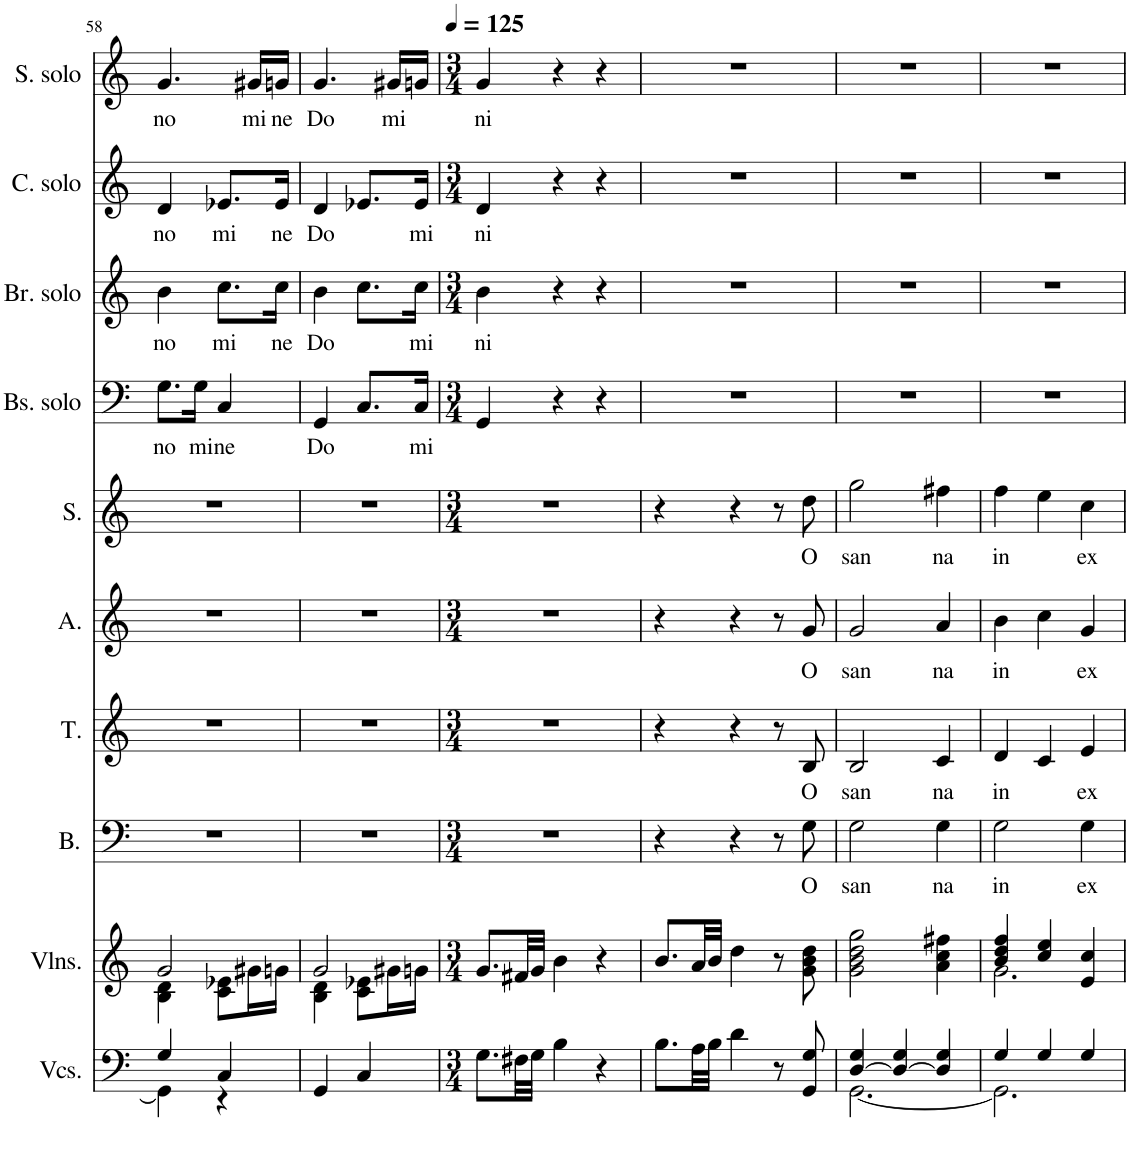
**kern	**kern	**kern	**text	**kern	**text	**kern	**text	**kern	**text	**kern	**text	**kern	**text	**kern	**text	**kern	**text
*part10	*part9	*part8	*part8	*part7	*part7	*part6	*part6	*part5	*part5	*part4	*part4	*part3	*part3	*part2	*part2	*part1	*part1
*staff10	*staff9	*staff8	*staff8	*staff7	*staff7	*staff6	*staff6	*staff5	*staff5	*staff4	*staff4	*staff3	*staff3	*staff2	*staff2	*staff1	*staff1
*I"Violoncelles, Accompaniment: Left	*I"Violons, Accompaniment: Right	*I"Bass	*	*I"Ténor	*	*I"Alto	*	*I"Soprano	*	*I"Bass solo	*	*I"Baryton solo	*	*I"Contralto solo	*	*I"Soprano solo	*
*I'Vcs.	*I'Vlns.	*I'B.	*	*I'T.	*	*I'A.	*	*I'S.	*	*I'Bs. solo	*	*I'Br. solo	*	*I'C. solo	*	*I'S. solo	*
!!LO:PB:g=z
*clefF4	*clefG2	*clefF4	*	*clefG2	*	*clefG2	*	*clefG2	*	*clefF4	*	*clefG2	*	*clefG2	*	*clefG2	*
*	*	*	*	*	*	*	*	*	*	*	*	*Trd7c12	*	*	*	*	*
*k[]	*k[]	*k[]	*	*k[]	*	*k[]	*	*k[]	*	*k[]	*	*k[]	*	*k[]	*	*k[]	*
*M2/4	*M2/4	*M2/4	*	*M2/4	*	*M2/4	*	*M2/4	*	*M2/4	*	*M2/4	*	*M2/4	*	*M2/4	*
=58	=58	=58	=58	=58	=58	=58	=58	=58	=58	=58	=58	=58	=58	=58	=58	=58	=58
*^	*^	*	*	*	*	*	*	*	*	*	*	*	*	*	*	*	*
!	!	!	!	!	!	!	!	!	!	!	!	!	!LO:LY:b	!	!LO:LY:b	!	!LO:LY:b	!	!LO:LY:b
4G/	4GG\]	2g/	4B\ 4d\	2r	.	2r	.	2r	.	2r	.	8.G\L	no	4b\	no	4d/	no	4.g/	no
!	!	!	!	!	!	!	!	!	!	!	!	!	!LO:LY:b	!	!	!	!	!	!
.	.	.	.	.	.	.	.	.	.	.	.	16G\Jk	mi	.	.	.	.	.	.
!	!	!	!	!	!	!	!	!	!	!	!	!	!LO:LY:b	!	!LO:LY:b	!	!LO:LY:b	!	!
4C/	4r	.	8c\ 8e-X\L	.	.	.	.	.	.	.	.	4C/	ne	8.cc\L	mi	8.e-X/L	mi	.	.
!	!	!	!	!	!	!	!	!	!	!	!	!	!	!	!	!	!	!	!LO:LY:b
.	.	.	16g#X\L	.	.	.	.	.	.	.	.	.	.	.	.	.	.	16g#X/LL	mi
!	!	!	!	!	!	!	!	!	!	!	!	!	!	!	!LO:LY:b	!	!LO:LY:b	!	!LO:LY:b
.	.	.	16gn\JJ	.	.	.	.	.	.	.	.	.	.	16cc\Jk	ne	16e-/Jk	ne	16gn/JJ	ne
*v	*v	*	*	*	*	*	*	*	*	*	*	*	*	*	*	*	*	*	*
=59	=59	=59	=59	=59	=59	=59	=59	=59	=59	=59	=59	=59	=59	=59	=59	=59	=59	=59
!	!	!	!	!	!	!	!	!	!	!	!	!LO:LY:b	!	!LO:LY:b	!	!LO:LY:b	!	!LO:LY:b
4GG/	2g/	4B\ 4d\	2r	.	2r	.	2r	.	2r	.	4GG/	Do	4b\	Do	4d/	Do	4.g/	Do
4C/	.	8c\ 8e-X\L	.	.	.	.	.	.	.	.	8.C/L	.	8.cc\L	.	8.e-X/L	.	.	.
!	!	!	!	!	!	!	!	!	!	!	!	!	!	!	!	!	!	!LO:LY:b
.	.	16g#X\L	.	.	.	.	.	.	.	.	.	.	.	.	.	.	16g#X/LL	mi
!	!	!	!	!	!	!	!	!	!	!	!	!LO:LY:b	!	!LO:LY:b	!	!LO:LY:b	!	!
.	.	16gn\JJ	.	.	.	.	.	.	.	.	16C/Jk	mi	16cc\Jk	mi	16e-/Jk	mi	16gn/JJ	.
*	*v	*v	*	*	*	*	*	*	*	*	*	*	*	*	*	*	*	*
=60	=60	=60	=60	=60	=60	=60	=60	=60	=60	=60	=60	=60	=60	=60	=60	=60	=60
*M3/4	*M3/4	*M3/4	*	*M3/4	*	*M3/4	*	*M3/4	*	*M3/4	*	*M3/4	*	*M3/4	*	*M3/4	*
*	*	*	*	*	*	*	*	*	*	*	*	*	*	*	*	*MM125	*
*	*^	*	*	*	*	*	*	*	*	*	*	*	*	*	*	*	*
!	!	!	!	!	!	!	!	!	!	!	!	!	!	!LO:LY:b	!	!LO:LY:b	!	!LO:LY:b
*	*v	*v	*	*	*	*	*	*	*	*	*	*	*	*	*	*	*	*
8.G\L	8.g/L	2.r	.	2.r	.	2.r	.	2.r	.	4GG/	.	4b\	ni	4d/	ni	4g/	ni
32F#X\LL	32f#X/LL	.	.	.	.	.	.	.	.	.	.	.	.	.	.	.	.
32G\JJJ	32g/JJJ	.	.	.	.	.	.	.	.	.	.	.	.	.	.	.	.
4B\	4b\	.	.	.	.	.	.	.	.	4r	.	4r	.	4r	.	4r	.
4r	4r	.	.	.	.	.	.	.	.	4r	.	4r	.	4r	.	4r	.
=61	=61	=61	=61	=61	=61	=61	=61	=61	=61	=61	=61	=61	=61	=61	=61	=61	=61
8.B\L	8.b/L	4r	.	4r	.	4r	.	4r	.	2.r	.	2.r	.	2.r	.	2.r	.
32A\LL	32a/LL	.	.	.	.	.	.	.	.	.	.	.	.	.	.	.	.
32B\JJJ	32b/JJJ	.	.	.	.	.	.	.	.	.	.	.	.	.	.	.	.
4d\	4dd\	4r	.	4r	.	4r	.	4r	.	.	.	.	.	.	.	.	.
8r	8r	8r	.	8r	.	8r	.	8r	.	.	.	.	.	.	.	.	.
!	!	!	!LO:LY:b	!	!LO:LY:b	!	!LO:LY:b	!	!LO:LY:b	!	!	!	!	!	!	!	!
8GG/ 8G/	8g\ 8b\ 8dd\	8G\	O	8B/	O	8g/	O	8dd\	O	.	.	.	.	.	.	.	.
=62	=62	=62	=62	=62	=62	=62	=62	=62	=62	=62	=62	=62	=62	=62	=62	=62	=62
*^	*	*	*	*	*	*	*	*	*	*	*	*	*	*	*	*	*
!	!	!	!	!LO:LY:b	!	!LO:LY:b	!	!LO:LY:b	!	!LO:LY:b	!	!	!	!	!	!	!	!
[4D/ 4G/	[2.GG\	2g\ 2b\ 2dd\ 2gg\	2G\	san	2B/	san	2g/	san	2gg\	san	2.r	.	2.r	.	2.r	.	2.r	.
4D/_ 4G/	.	.	.	.	.	.	.	.	.	.	.	.	.	.	.	.	.	.
!	!	!	!	!LO:LY:b	!	!LO:LY:b	!	!LO:LY:b	!	!LO:LY:b	!	!	!	!	!	!	!	!
4D/] 4G/	.	4a\ 4cc\ 4ff#X\	4G\	na	4c/	na	4a/	na	4ff#X\	na	.	.	.	.	.	.	.	.
=63	=63	=63	=63	=63	=63	=63	=63	=63	=63	=63	=63	=63	=63	=63	=63	=63	=63	=63
*	*	*^	*	*	*	*	*	*	*	*	*	*	*	*	*	*	*	*
!	!	!	!	!	!LO:LY:b	!	!LO:LY:b	!	!LO:LY:b	!	!LO:LY:b	!	!	!	!	!	!	!	!
4G/	2.GG\]	4b/ 4dd/ 4ff/	2.g\	2G\	in	4d/	in	4b\	in	4ff\	in	2.r	.	2.r	.	2.r	.	2.r	.
4G/	.	4cc/ 4ee/	.	.	.	4c/	.	4cc\	.	4ee\	.	.	.	.	.	.	.	.	.
!	!	!	!	!	!LO:LY:b	!	!LO:LY:b	!	!LO:LY:b	!	!LO:LY:b	!	!	!	!	!	!	!	!
4G/	.	4e/ 4cc/	.	4G\	ex	4e/	ex	4g/	ex	4cc\	ex	.	.	.	.	.	.	.	.
*v	*v	*	*	*	*	*	*	*	*	*	*	*	*	*	*	*	*	*	*
*	*v	*v	*	*	*	*	*	*	*	*	*	*	*	*	*	*	*	*
=	=	=	=	=	=	=	=	=	=	=	=	=	=	=	=	=	=
*-	*-	*-	*-	*-	*-	*-	*-	*-	*-	*-	*-	*-	*-	*-	*-	*-	*-
